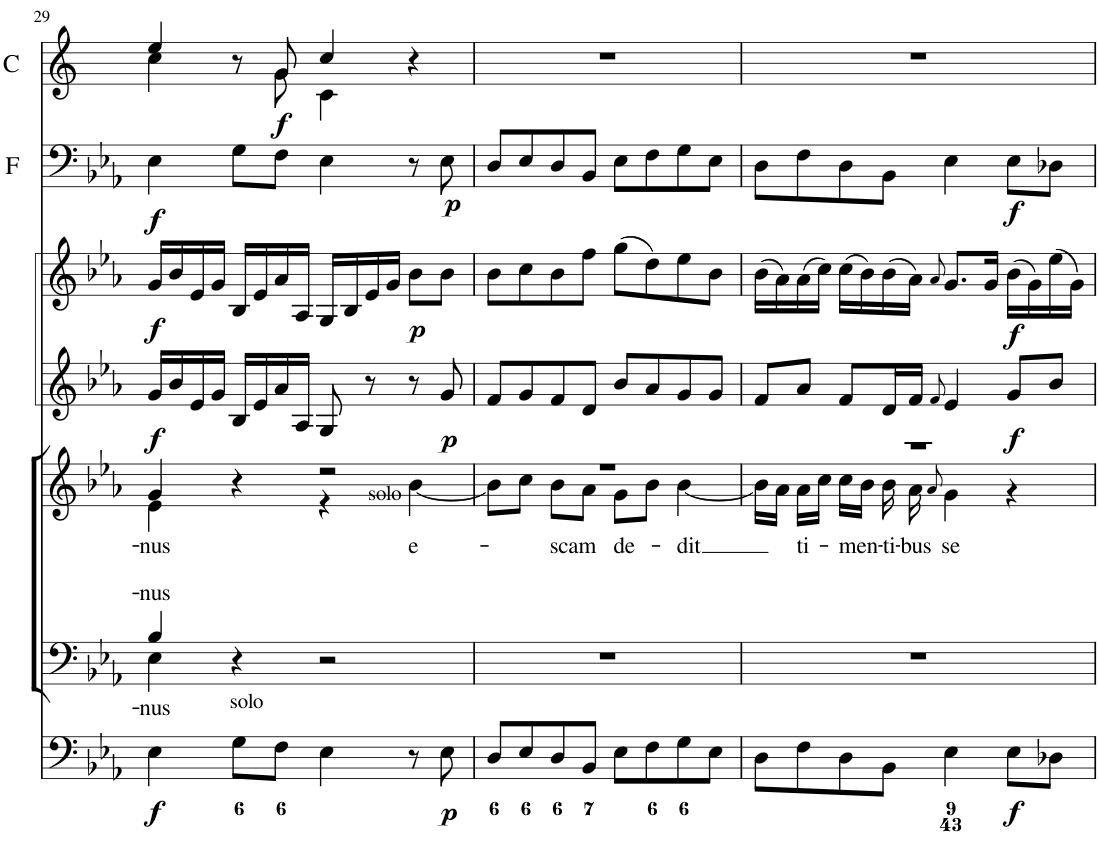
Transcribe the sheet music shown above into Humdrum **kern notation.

**kern	**dynam	**kern	**text	**kern	**text	**kern	**dynam	**kern	**dynam	**kern	**dynam	**kern	**dynam
*part7	*part7	*part6	*part6	*part5	*part5	*part4	*part4	*part3	*part3	*part2	*part2	*part1	*part1
*staff7	*staff7	*staff6	*staff6	*staff5	*staff5	*staff4	*staff4	*staff3	*staff3	*staff2	*staff2	*staff1	*staff1
*I"Organ	*	*I"Voice	*	*I"Voice	*	*I"Violin	*	*I"Violin	*	*I"Fagotti	*	*I"Corni in Eb	*
*	*	*	*	*	*	*I'Vln	*	*I'Vln	*	*I'F	*	*I'C	*
!!LO:PB:g=z
*clefF4	*	*clefF4	*	*clefG2	*	*clefG2	*	*clefG2	*	*clefF4	*	*clefG2	*
*	*	*	*	*	*	*	*	*	*	*	*	*Trd5c9	*
*k[b-e-a-]	*	*k[b-e-a-]	*	*k[b-e-a-]	*	*k[b-e-a-]	*	*k[b-e-a-]	*	*k[b-e-a-]	*	*k[]	*
*M4/4	*	*M4/4	*	*M4/4	*	*M4/4	*	*M4/4	*	*M4/4	*	*M4/4	*
*met(c)	*	*met(c)	*	*met(c)	*	*met(c)	*	*met(c)	*	*met(c)	*	*met(c)	*
=29	=29	=29	=29	=29	=29	=29	=29	=29	=29	=29	=29	=29	=29
!	!	!	!LO:LY:a	!	!	!	!	!	!	!	!	!	!
*	*	*^	*	*	*	*	*	*	*	*	*	*	*
!	!LO:DY:b	!	!	!LO:LY:b	!	!LO:LY:b	!	!LO:DY:b	!	!LO:DY:b	!	!LO:DY:b	!	!
*	*	*	*	*	*^	*	*	*	*	*	*	*	*^	*
4E-\	f	4B-/	4E-\	-nus	4g/	4e-\	-nus	16g/LL	f	16g/LL	f	4E-\	f	4ee/	4cc\	.
.	.	.	.	.	.	.	.	16b-/	.	16b-/	.	.	.	.	.	.
.	.	.	.	.	.	.	.	16e-/	.	16e-/	.	.	.	.	.	.
.	.	.	.	.	.	.	.	16g/JJ	.	16g/JJ	.	.	.	.	.	.
!LO:TX:a:t=solo	!	!	!	!	!	!	!	!	!	!	!	!	!	!	!	!
8G\L	.	4r	2.ryy	.	4r	4ryy	.	16B-/LL	.	16B-/LL	.	8G\L	.	8r	8ryy	.
.	.	.	.	.	.	.	.	16e-/	.	16e-/	.	.	.	.	.	.
!	!	!	!	!	!	!	!	!	!	!	!	!	!	!	!	!LO:DY:b
8F\J	.	.	.	.	.	.	.	16a-/	.	16a-/	.	8F\J	.	8g/	8g\	f
.	.	.	.	.	.	.	.	16A-/JJ	.	16A-/JJ	.	.	.	.	.	.
4E-\	.	2r	.	.	2r	4r	.	8G/	.	16G/LL	.	4E-\	.	4cc/	4c\	.
.	.	.	.	.	.	.	.	.	.	16B-/	.	.	.	.	.	.
.	.	.	.	.	.	.	.	8r	.	16e-/	.	.	.	.	.	.
.	.	.	.	.	.	.	.	.	.	16g/JJ	.	.	.	.	.	.
!	!	!	!	!	!	!LO:TX:a:t=solo	!	!	!	!	!	!	!	!	!	!
!	!	!	!	!	!	!	!LO:LY:b	!	!	!	!LO:DY:b	!	!	!	!	!
8r	.	.	.	.	.	[4b-\	e-	8r	.	8b-\L	p	8r	.	4r	4ryy	.
!	!LO:DY:b	!	!	!	!	!	!	!	!LO:DY:b	!	!	!	!LO:DY:b	!	!	!
8E-\	p	.	.	.	.	.	.	8g/	p	8b-\J	.	8E-\	p	.	.	.
*	*	*v	*v	*	*	*	*	*	*	*	*	*	*	*v	*v	*
=30	=30	=30	=30	=30	=30	=30	=30	=30	=30	=30	=30	=30	=30	=30
8D/L	.	1r	.	1r	8b-\L]	.	8f/L	.	8b-\L	.	8D/L	.	1r	.
8E-/	.	.	.	.	8cc\J	.	8g/	.	8cc\	.	8E-/	.	.	.
!	!	!	!	!	!	!LO:LY:b	!	!	!	!	!	!	!	!
8D/	.	.	.	.	8b-\L	-scam	8f/	.	8b-\	.	8D/	.	.	.
8BB-/J	.	.	.	.	8a-\J	.	8d/J	.	8ff\J	.	8BB-/J	.	.	.
!	!	!	!	!	!	!LO:LY:b	!	!	!	!	!	!	!	!
8E-\L	.	.	.	.	8g\L	de-	8b-/L	.	(8gg\L	.	8E-\L	.	.	.
8F\	.	.	.	.	8b-\J	.	8a-/	.	8dd\)	.	8F\	.	.	.
!	!	!	!	!	!	!LO:LY:b	!	!	!	!	!	!	!	!
8G\	.	.	.	.	[4b-\	-dit	8g/	.	8ee-\	.	8G\	.	.	.
8E-\J	.	.	.	.	.	.	8g/J	.	8b-\J	.	8E-\J	.	.	.
=31	=31	=31	=31	=31	=31	=31	=31	=31	=31	=31	=31	=31	=31	=31
8D\L	.	1r	.	1r	16b-\LL]	.	8f/L	.	(16b-\LL	.	8D\L	.	1r	.
.	.	.	.	.	16a-\JJ	.	.	.	16a-\)	.	.	.	.	.
!	!	!	!	!	!	!LO:LY:b	!	!	!	!	!	!	!	!
8F\	.	.	.	.	16a-\LL	-ti-	8a-/J	.	(16a-\	.	8F\	.	.	.
.	.	.	.	.	16cc\JJ	.	.	.	16cc\JJ)	.	.	.	.	.
!	!	!	!	!	!	!LO:LY:b	!	!	!	!	!	!	!	!
8D\	.	.	.	.	16cc\LL	-men-	8f/L	.	(16cc\LL	.	8D\	.	.	.
.	.	.	.	.	16b-\JJ	.	.	.	16b-\)	.	.	.	.	.
!	!	!	!	!	!	!LO:LY:b	!	!	!	!	!	!	!	!
8BB-\J	.	.	.	.	16b-\	-ti-	16d/L	.	(16b-\	.	8BB-\J	.	.	.
!	!	!	!	!	!	!LO:LY:b	!	!	!	!	!	!	!	!
.	.	.	.	.	16a-\	-bus	16f/JJ	.	16a-\JJ)	.	.	.	.	.
.	.	.	.	.	8qa-/	.	8qf/	.	8qa-/	.	.	.	.	.
!	!	!	!	!	!	!LO:LY:b	!	!	!	!	!	!	!	!
4E-\	.	.	.	.	4g\	se	4e-/	.	8.g/L	.	4E-\	.	.	.
.	.	.	.	.	.	.	.	.	16g/Jk	.	.	.	.	.
!	!LO:DY:b	!	!	!	!	!	!	!LO:DY:b	!	!LO:DY:b	!	!LO:DY:b	!	!
8E-\L	f	.	.	.	4r	.	8g/L	f	(16b-\LL	f	8E-\L	f	.	.
.	.	.	.	.	.	.	.	.	16g\)	.	.	.	.	.
8D-X\J	.	.	.	.	.	.	8b-/J	.	(16ee-\	.	8D-X\J	.	.	.
.	.	.	.	.	.	.	.	.	16g\JJ)	.	.	.	.	.
*	*	*	*	*v	*v	*	*	*	*	*	*	*	*	*
=	=	=	=	=	=	=	=	=	=	=	=	=	=
*-	*-	*-	*-	*-	*-	*-	*-	*-	*-	*-	*-	*-	*-
